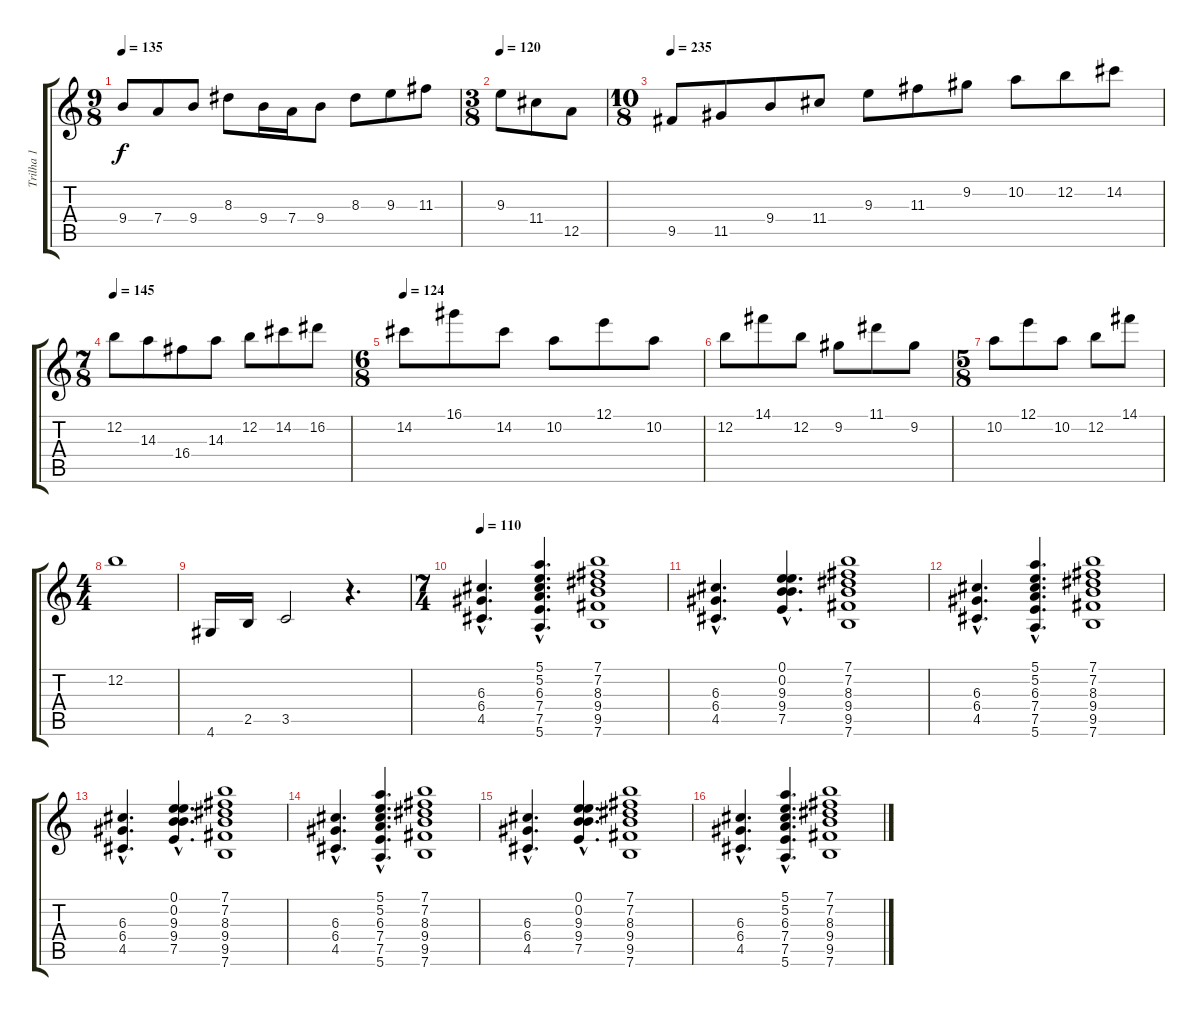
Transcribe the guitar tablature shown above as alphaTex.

\track ("Trilha 1" "Trilha 1") {instrument acousticguitarnylon}
\staff {score tabs}
\tuning (E4 B3 G3 D3 A2 E2) {hide}
\ts (9 8)
\tempo 135
\clef g2
\ks c
9.4.8{dy f} 7.4.8 9.4.8 8.3.8 9.4.16 7.4.16 9.4.8 8.3.8 9.3.8 11.3.8 |
\ts (3 8)
\tempo 120
9.3.8 11.4.8 12.5.8 |
\ts (10 8)
\tempo 235
9.5.8 11.5.8 9.4.8 11.4.8 9.3.8 11.3.8 9.2.8 10.2.8 12.2.8 14.2.8 |
\ts (7 8)
\tempo 145
12.2.8 14.3.8 16.4.8 14.3.8 12.2.8 14.2.8 16.2.8 |
\ts (6 8)
\tempo 124
14.2.8 16.1.8 14.2.8 10.2.8 12.1.8 10.2.8 |
12.2.8 14.1.8 12.2.8 9.2.8 11.1.8 9.2.8 |
\ts (5 8)
10.2.8 12.1.8 10.2.8 12.2.8 14.1.8 |
\ts (4 4)
12.2.1 |
4.6.16 2.5.16 3.5.2 r.4{d} |
\ts (7 4)
\tempo 110
(6.3{hac} 6.4{hac} 4.5{hac}).4{d} (5.1{hac} 5.2{hac} 6.3{hac} 7.4{hac} 7.5{hac} 5.6{hac}).4{d} (7.1 7.2 8.3 9.4 9.5 7.6).1 |
(6.3{hac} 6.4{hac} 4.5{hac}).4{d} (0.1{hac} 0.2{hac} 9.3{hac} 9.4{hac} 7.5{hac}).4{d} (7.1 7.2 8.3 9.4 9.5 7.6).1 |
(6.3{hac} 6.4{hac} 4.5{hac}).4{d} (5.1{hac} 5.2{hac} 6.3{hac} 7.4{hac} 7.5{hac} 5.6{hac}).4{d} (7.1 7.2 8.3 9.4 9.5 7.6).1 |
(6.3{hac} 6.4{hac} 4.5{hac}).4{d} (0.1{hac} 0.2{hac} 9.3{hac} 9.4{hac} 7.5{hac}).4{d} (7.1 7.2 8.3 9.4 9.5 7.6).1 |
(6.3{hac} 6.4{hac} 4.5{hac}).4{d} (5.1{hac} 5.2{hac} 6.3{hac} 7.4{hac} 7.5{hac} 5.6{hac}).4{d} (7.1 7.2 8.3 9.4 9.5 7.6).1 |
(6.3{hac} 6.4{hac} 4.5{hac}).4{d} (0.1{hac} 0.2{hac} 9.3{hac} 9.4{hac} 7.5{hac}).4{d} (7.1 7.2 8.3 9.4 9.5 7.6).1 |
(6.3{hac} 6.4{hac} 4.5{hac}).4{d} (5.1{hac} 5.2{hac} 6.3{hac} 7.4{hac} 7.5{hac} 5.6{hac}).4{d} (7.1 7.2 8.3 9.4 9.5 7.6).1
